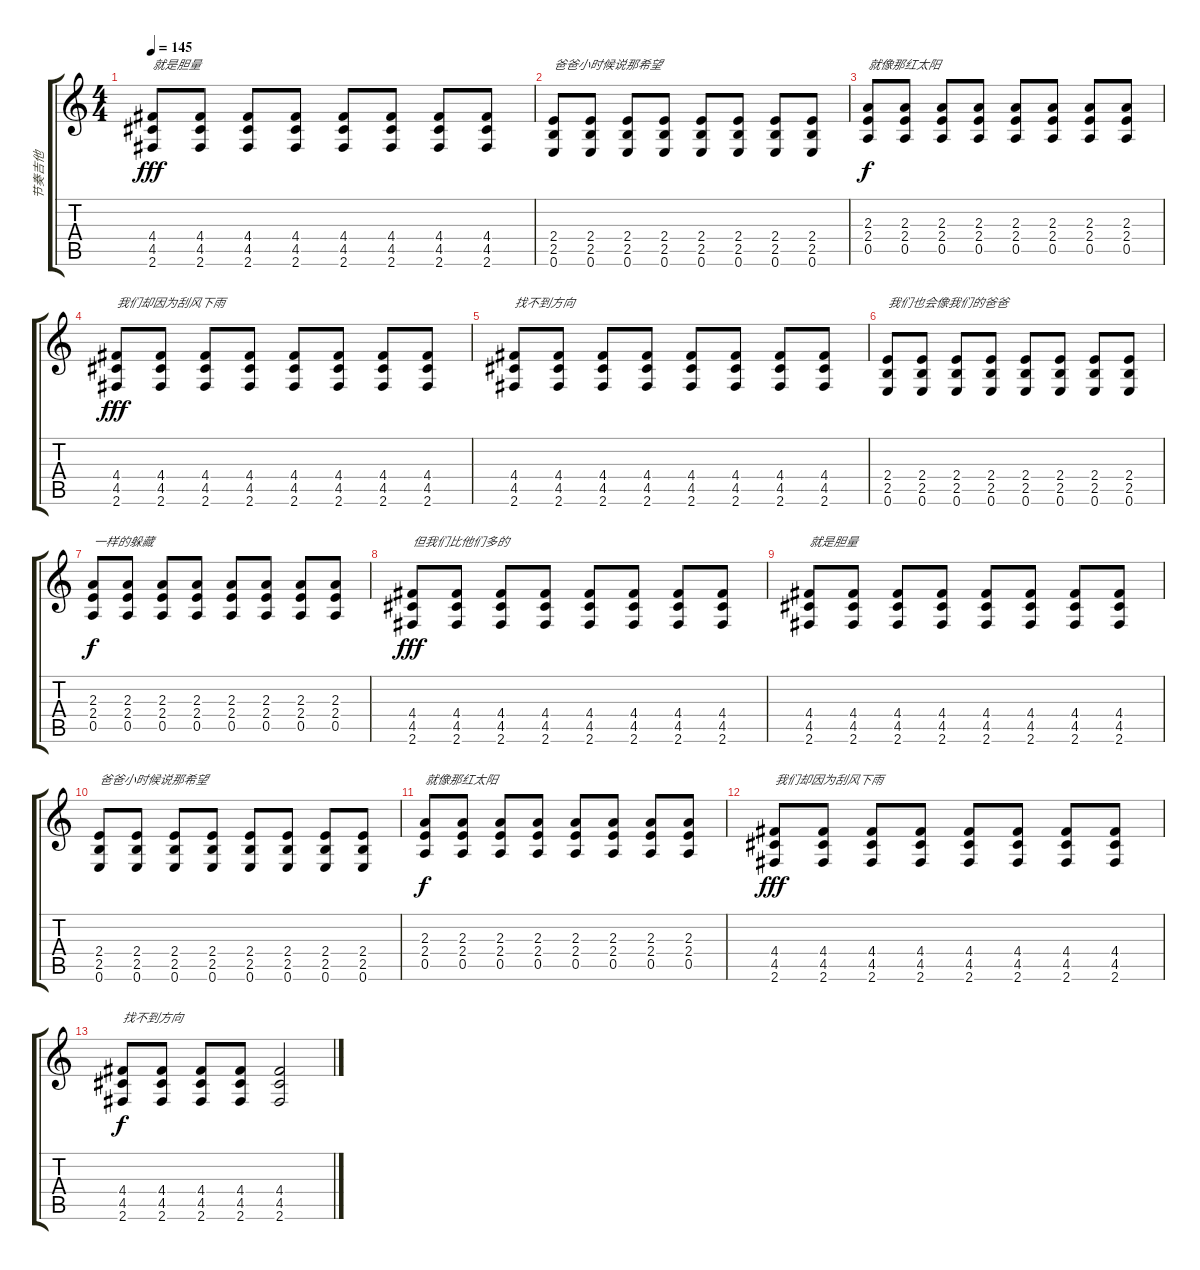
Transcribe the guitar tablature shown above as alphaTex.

\track ("节奏吉他" "节奏吉他") {instrument distortionguitar}
\staff {score tabs}
\tuning (E4 B3 G3 D3 A2 E2) {hide}
\ts (4 4)
\tempo 145
\clef g2
\ks c
(4.4 4.5 2.6).8{txt "就是胆量" dy fff} (4.4 4.5 2.6).8 (4.4 4.5 2.6).8 (4.4 4.5 2.6).8 (4.4 4.5 2.6).8 (4.4 4.5 2.6).8 (4.4 4.5 2.6).8 (4.4 4.5 2.6).8 |
(2.4 2.5 0.6).8{txt "爸爸小时候说那希望"} (2.4 2.5 0.6).8 (2.4 2.5 0.6).8 (2.4 2.5 0.6).8 (2.4 2.5 0.6).8 (2.4 2.5 0.6).8 (2.4 2.5 0.6).8 (2.4 2.5 0.6).8 |
(2.3 2.4 0.5).8{txt "就像那红太阳" dy f} (2.3 2.4 0.5).8 (2.3 2.4 0.5).8 (2.3 2.4 0.5).8 (2.3 2.4 0.5).8 (2.3 2.4 0.5).8 (2.3 2.4 0.5).8 (2.3 2.4 0.5).8 |
(4.4 4.5 2.6).8{txt "我们却因为刮风下雨" dy fff} (4.4 4.5 2.6).8 (4.4 4.5 2.6).8 (4.4 4.5 2.6).8 (4.4 4.5 2.6).8 (4.4 4.5 2.6).8 (4.4 4.5 2.6).8 (4.4 4.5 2.6).8 |
(4.4 4.5 2.6).8{txt "找不到方向"} (4.4 4.5 2.6).8 (4.4 4.5 2.6).8 (4.4 4.5 2.6).8 (4.4 4.5 2.6).8 (4.4 4.5 2.6).8 (4.4 4.5 2.6).8 (4.4 4.5 2.6).8 |
(2.4 2.5 0.6).8{txt "我们也会像我们的爸爸"} (2.4 2.5 0.6).8 (2.4 2.5 0.6).8 (2.4 2.5 0.6).8 (2.4 2.5 0.6).8 (2.4 2.5 0.6).8 (2.4 2.5 0.6).8 (2.4 2.5 0.6).8 |
(2.3 2.4 0.5).8{txt "一样的躲藏" dy f} (2.3 2.4 0.5).8 (2.3 2.4 0.5).8 (2.3 2.4 0.5).8 (2.3 2.4 0.5).8 (2.3 2.4 0.5).8 (2.3 2.4 0.5).8 (2.3 2.4 0.5).8 |
(4.4 4.5 2.6).8{txt "但我们比他们多的" dy fff} (4.4 4.5 2.6).8 (4.4 4.5 2.6).8 (4.4 4.5 2.6).8 (4.4 4.5 2.6).8 (4.4 4.5 2.6).8 (4.4 4.5 2.6).8 (4.4 4.5 2.6).8 |
(4.4 4.5 2.6).8{txt "就是胆量"} (4.4 4.5 2.6).8 (4.4 4.5 2.6).8 (4.4 4.5 2.6).8 (4.4 4.5 2.6).8 (4.4 4.5 2.6).8 (4.4 4.5 2.6).8 (4.4 4.5 2.6).8 |
(2.4 2.5 0.6).8{txt "爸爸小时候说那希望"} (2.4 2.5 0.6).8 (2.4 2.5 0.6).8 (2.4 2.5 0.6).8 (2.4 2.5 0.6).8 (2.4 2.5 0.6).8 (2.4 2.5 0.6).8 (2.4 2.5 0.6).8 |
(2.3 2.4 0.5).8{txt "就像那红太阳" dy f} (2.3 2.4 0.5).8 (2.3 2.4 0.5).8 (2.3 2.4 0.5).8 (2.3 2.4 0.5).8 (2.3 2.4 0.5).8 (2.3 2.4 0.5).8 (2.3 2.4 0.5).8 |
(4.4 4.5 2.6).8{txt "我们却因为刮风下雨" dy fff} (4.4 4.5 2.6).8 (4.4 4.5 2.6).8 (4.4 4.5 2.6).8 (4.4 4.5 2.6).8 (4.4 4.5 2.6).8 (4.4 4.5 2.6).8 (4.4 4.5 2.6).8 |
(4.4 4.5 2.6).8{txt "找不到方向" dy f} (4.4 4.5 2.6).8 (4.4 4.5 2.6).8 (4.4 4.5 2.6).8 (4.4 4.5 2.6).2
